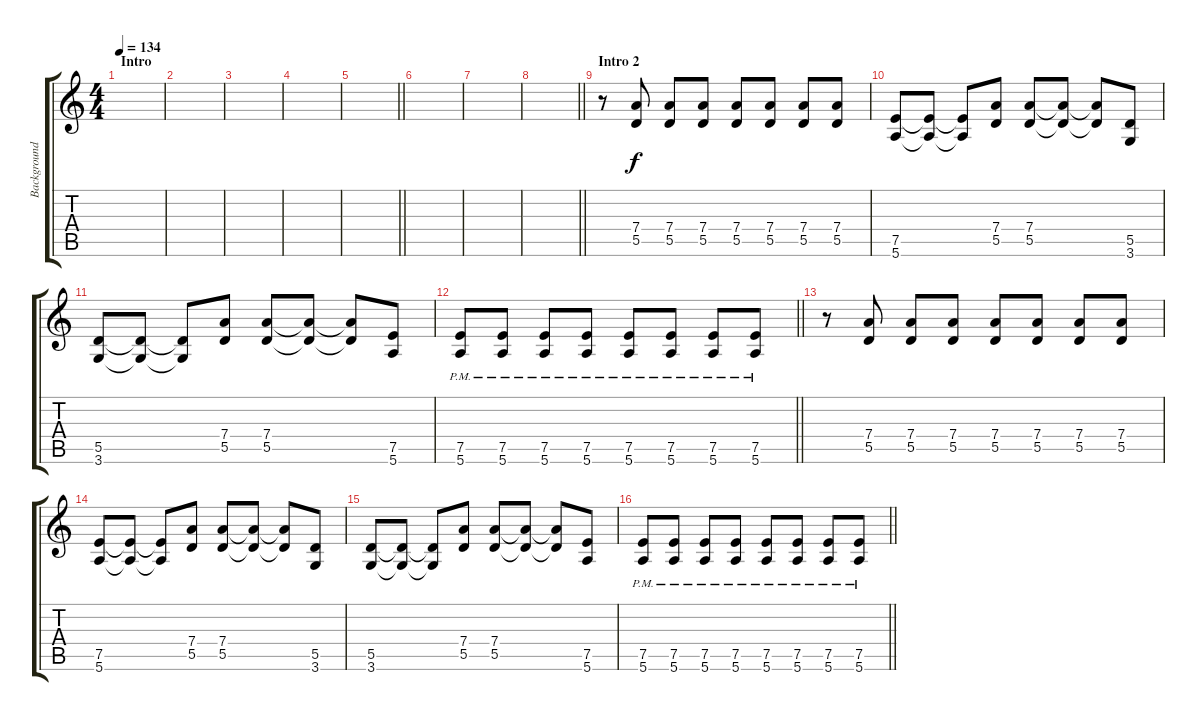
\track ("Background" "Background") {instrument distortionguitar}
\staff {score tabs}
\tuning (E4 B3 G3 D3 A2 E2) {hide}
\ts (4 4)
\section ("" "Intro")
\tempo 134
\clef g2
\ks c
|
|
|
|
\barLineRight lightlight
|
|
|
\barLineRight lightlight
|
\section ("" "Intro 2")
r.8 (7.4 5.5).8 (7.4 5.5).8 (7.4 5.5).8 (7.4 5.5).8 (7.4 5.5).8 (7.4 5.5).8 (7.4 5.5).8 |
(7.5 5.6).8 (7.5{t} 5.6{t}).8 (7.5{t} 5.6{t}).8 (7.4 5.5).8 (7.4 5.5).8 (7.4{t} 5.5{t}).8 (7.4{t} 5.5{t}).8 (5.5 3.6).8 |
(5.5 3.6).8 (5.5{t} 3.6{t}).8 (5.5{t} 3.6{t}).8 (7.4 5.5).8 (7.4 5.5).8 (7.4{t} 5.5{t}).8 (7.4{t} 5.5{t}).8 (7.5 5.6).8 |
\barLineRight lightlight
(7.5{pm} 5.6{pm}).8 (7.5{pm} 5.6{pm}).8 (7.5{pm} 5.6{pm}).8 (7.5{pm} 5.6{pm}).8 (7.5{pm} 5.6{pm}).8 (7.5{pm} 5.6{pm}).8 (7.5{pm} 5.6{pm}).8 (7.5{pm} 5.6{pm}).8 |
r.8 (7.4 5.5).8 (7.4 5.5).8 (7.4 5.5).8 (7.4 5.5).8 (7.4 5.5).8 (7.4 5.5).8 (7.4 5.5).8 |
(7.5 5.6).8 (7.5{t} 5.6{t}).8 (7.5{t} 5.6{t}).8 (7.4 5.5).8 (7.4 5.5).8 (7.4{t} 5.5{t}).8 (7.4{t} 5.5{t}).8 (5.5 3.6).8 |
(5.5 3.6).8 (5.5{t} 3.6{t}).8 (5.5{t} 3.6{t}).8 (7.4 5.5).8 (7.4 5.5).8 (7.4{t} 5.5{t}).8 (7.4{t} 5.5{t}).8 (7.5 5.6).8 |
\barLineRight lightlight
(7.5{pm} 5.6{pm}).8 (7.5{pm} 5.6{pm}).8 (7.5{pm} 5.6{pm}).8 (7.5{pm} 5.6{pm}).8 (7.5{pm} 5.6{pm}).8 (7.5{pm} 5.6{pm}).8 (7.5{pm} 5.6{pm}).8 (7.5{pm} 5.6{pm}).8
